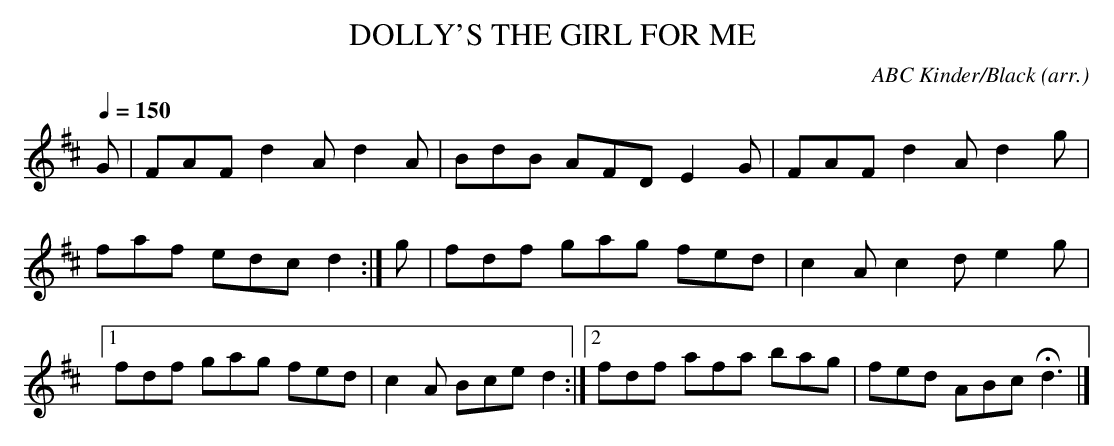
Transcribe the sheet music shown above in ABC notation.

X:1
T:DOLLY'S THE GIRL FOR ME \
C:ABC Kinder/Black (arr.)\
M:9/8\
L:1/8\
Q:1/4=150\
K:D\
G|FAF d2A d2A|BdB AFD E2G|\
FAF d2 A d2 g|faf edc d2 :|\
g|fdf gag fed|c2A c2d e2g|\
[1 fdf gag fed|c2A Bce d2 :|\
[2 fdf afa bag|fed ABc Hd3|]\
\
\
